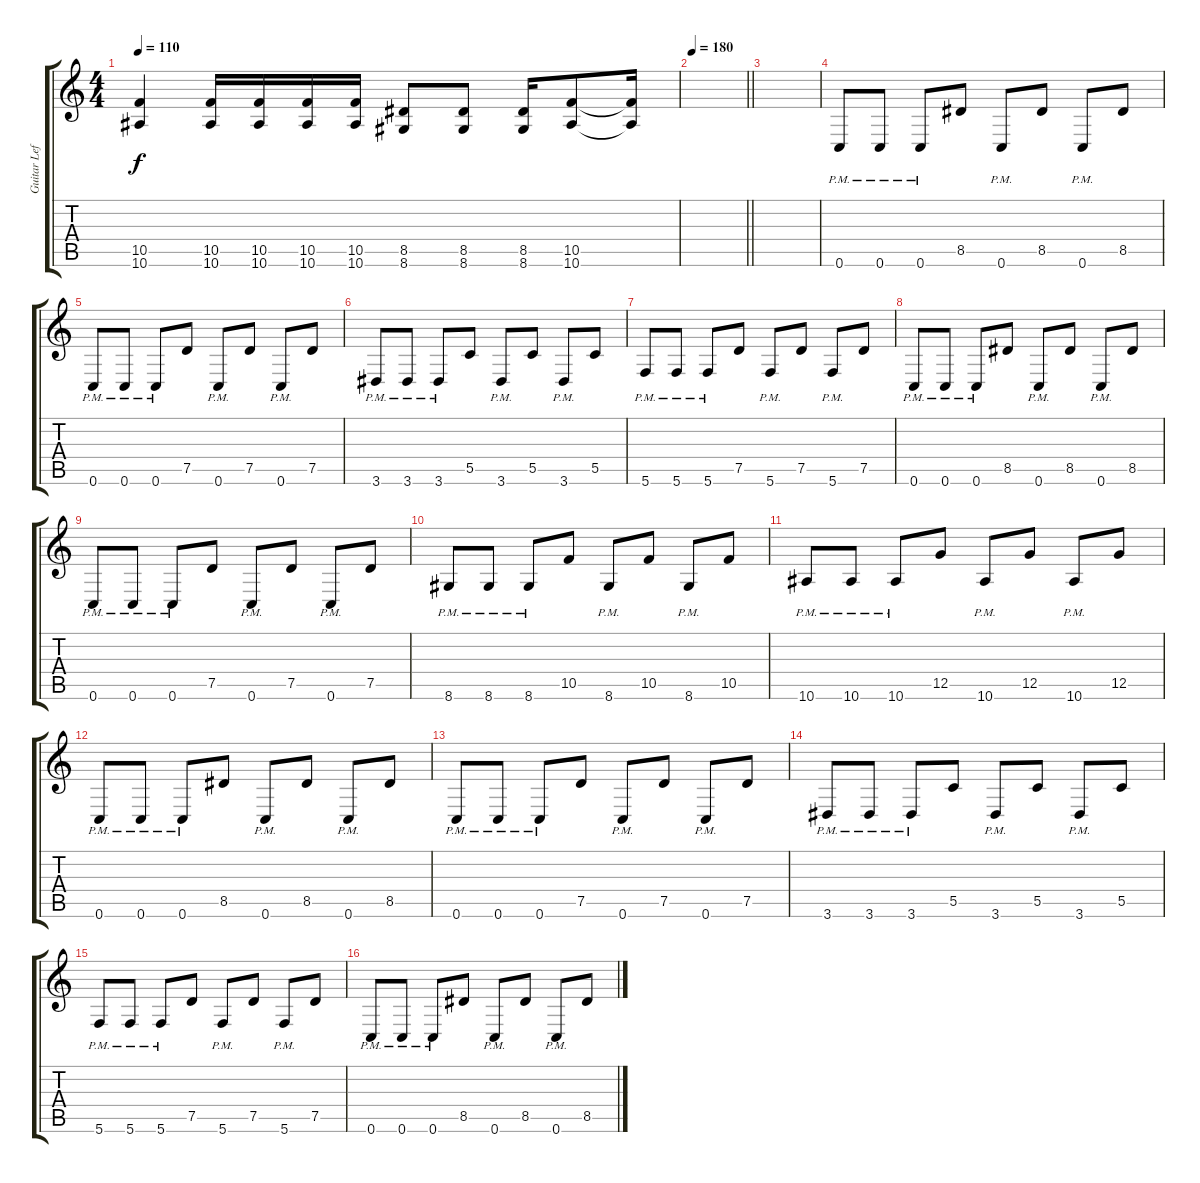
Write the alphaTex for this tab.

\track ("Guitar Left" "Guitar Lef") {instrument distortionguitar}
\staff {score tabs}
\tuning (D4 A3 F3 C3 G2 C2) {hide}
\ts (4 4)
\tempo 110
\clef g2
\ks c
(10.5 10.6).4{dy f} (10.5 10.6).16 (10.5 10.6).16 (10.5 10.6).16 (10.5 10.6).16 (8.5 8.6).8 (8.5 8.6).8 (8.5 8.6).16 (10.5 10.6).8 (10.5{t} 10.6{t}).16 |
\tempo 180
\barLineRight lightlight
|
|
0.6{pm}.8 0.6{pm}.8 0.6{pm}.8 8.5.8 0.6{pm}.8 8.5.8 0.6{pm}.8 8.5.8 |
0.6{pm}.8 0.6{pm}.8 0.6{pm}.8 7.5.8 0.6{pm}.8 7.5.8 0.6{pm}.8 7.5.8 |
3.6{pm}.8 3.6{pm}.8 3.6{pm}.8 5.5.8 3.6{pm}.8 5.5.8 3.6{pm}.8 5.5.8 |
5.6{pm}.8 5.6{pm}.8 5.6{pm}.8 7.5.8 5.6{pm}.8 7.5.8 5.6{pm}.8 7.5.8 |
0.6{pm}.8 0.6{pm}.8 0.6{pm}.8 8.5.8 0.6{pm}.8 8.5.8 0.6{pm}.8 8.5.8 |
0.6{pm}.8 0.6{pm}.8 0.6{pm}.8 7.5.8 0.6{pm}.8 7.5.8 0.6{pm}.8 7.5.8 |
8.6{pm}.8 8.6{pm}.8 8.6{pm}.8 10.5.8 8.6{pm}.8 10.5.8 8.6{pm}.8 10.5.8 |
10.6{pm}.8 10.6{pm}.8 10.6{pm}.8 12.5.8 10.6{pm}.8 12.5.8 10.6{pm}.8 12.5.8 |
0.6{pm}.8 0.6{pm}.8 0.6{pm}.8 8.5.8 0.6{pm}.8 8.5.8 0.6{pm}.8 8.5.8 |
0.6{pm}.8 0.6{pm}.8 0.6{pm}.8 7.5.8 0.6{pm}.8 7.5.8 0.6{pm}.8 7.5.8 |
3.6{pm}.8 3.6{pm}.8 3.6{pm}.8 5.5.8 3.6{pm}.8 5.5.8 3.6{pm}.8 5.5.8 |
5.6{pm}.8 5.6{pm}.8 5.6{pm}.8 7.5.8 5.6{pm}.8 7.5.8 5.6{pm}.8 7.5.8 |
0.6{pm}.8 0.6{pm}.8 0.6{pm}.8 8.5.8 0.6{pm}.8 8.5.8 0.6{pm}.8 8.5.8
